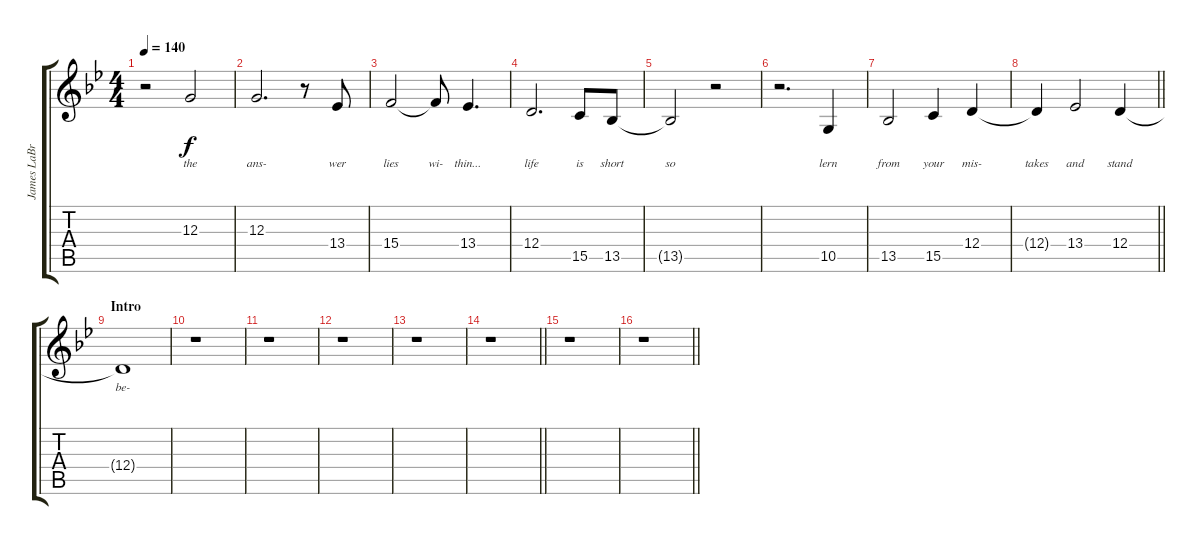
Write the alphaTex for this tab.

\track ("James LaBrie (Lyrics)" "James LaBr") {instrument flute}
\staff {score tabs}
\tuning (E4 B3 G3 D3 A2 E2) {hide}
\ts (4 4)
\tempo 140
\clef g2
\ks bb
r.2{dy f} 12.3.2{lyrics (0 "the") lyrics (1 "") lyrics (2 "") lyrics (3 "") lyrics (4 "")} |
12.3.2{d lyrics (0 "ans-") lyrics (1 "") lyrics (2 "") lyrics (3 "") lyrics (4 "")} r.8 13.4.8{lyrics (0 "wer") lyrics (1 "") lyrics (2 "") lyrics (3 "") lyrics (4 "")} |
15.4.2{lyrics (0 "lies") lyrics (1 "") lyrics (2 "") lyrics (3 "") lyrics (4 "")} 15.4{t}.8{lyrics (0 "wi-") lyrics (1 "") lyrics (2 "") lyrics (3 "") lyrics (4 "")} 13.4.4{d lyrics (0 "thin...") lyrics (1 "") lyrics (2 "") lyrics (3 "") lyrics (4 "")} |
12.4.2{d lyrics (0 "life") lyrics (1 "") lyrics (2 "") lyrics (3 "") lyrics (4 "")} 15.5.8{lyrics (0 "is") lyrics (1 "") lyrics (2 "") lyrics (3 "") lyrics (4 "")} 13.5.8{lyrics (0 "short") lyrics (1 "") lyrics (2 "") lyrics (3 "") lyrics (4 "")} |
13.5{t}.2{lyrics (0 "so") lyrics (1 "") lyrics (2 "") lyrics (3 "") lyrics (4 "")} r.2 |
r.2{d} 10.5.4{lyrics (0 "lern") lyrics (1 "") lyrics (2 "") lyrics (3 "") lyrics (4 "")} |
13.5.2{lyrics (0 "from") lyrics (1 "") lyrics (2 "") lyrics (3 "") lyrics (4 "")} 15.5.4{lyrics (0 "your") lyrics (1 "") lyrics (2 "") lyrics (3 "") lyrics (4 "")} 12.4.4{lyrics (0 "mis-") lyrics (1 "") lyrics (2 "") lyrics (3 "") lyrics (4 "")} |
\barLineRight lightlight
12.4{t}.4{lyrics (0 "takes") lyrics (1 "") lyrics (2 "") lyrics (3 "") lyrics (4 "")} 13.4.2{lyrics (0 "and") lyrics (1 "") lyrics (2 "") lyrics (3 "") lyrics (4 "")} 12.4.4{lyrics (0 "stand") lyrics (1 "") lyrics (2 "") lyrics (3 "") lyrics (4 "") volume 5} |
\section ("" "Intro")
12.4{t}.1{lyrics (0 "be-") lyrics (1 "") lyrics (2 "") lyrics (3 "") lyrics (4 "")} |
r.1 |
r.1 |
r.1 |
r.1 |
\barLineRight lightlight
r.1 |
r.1 |
\barLineRight lightlight
r.1
